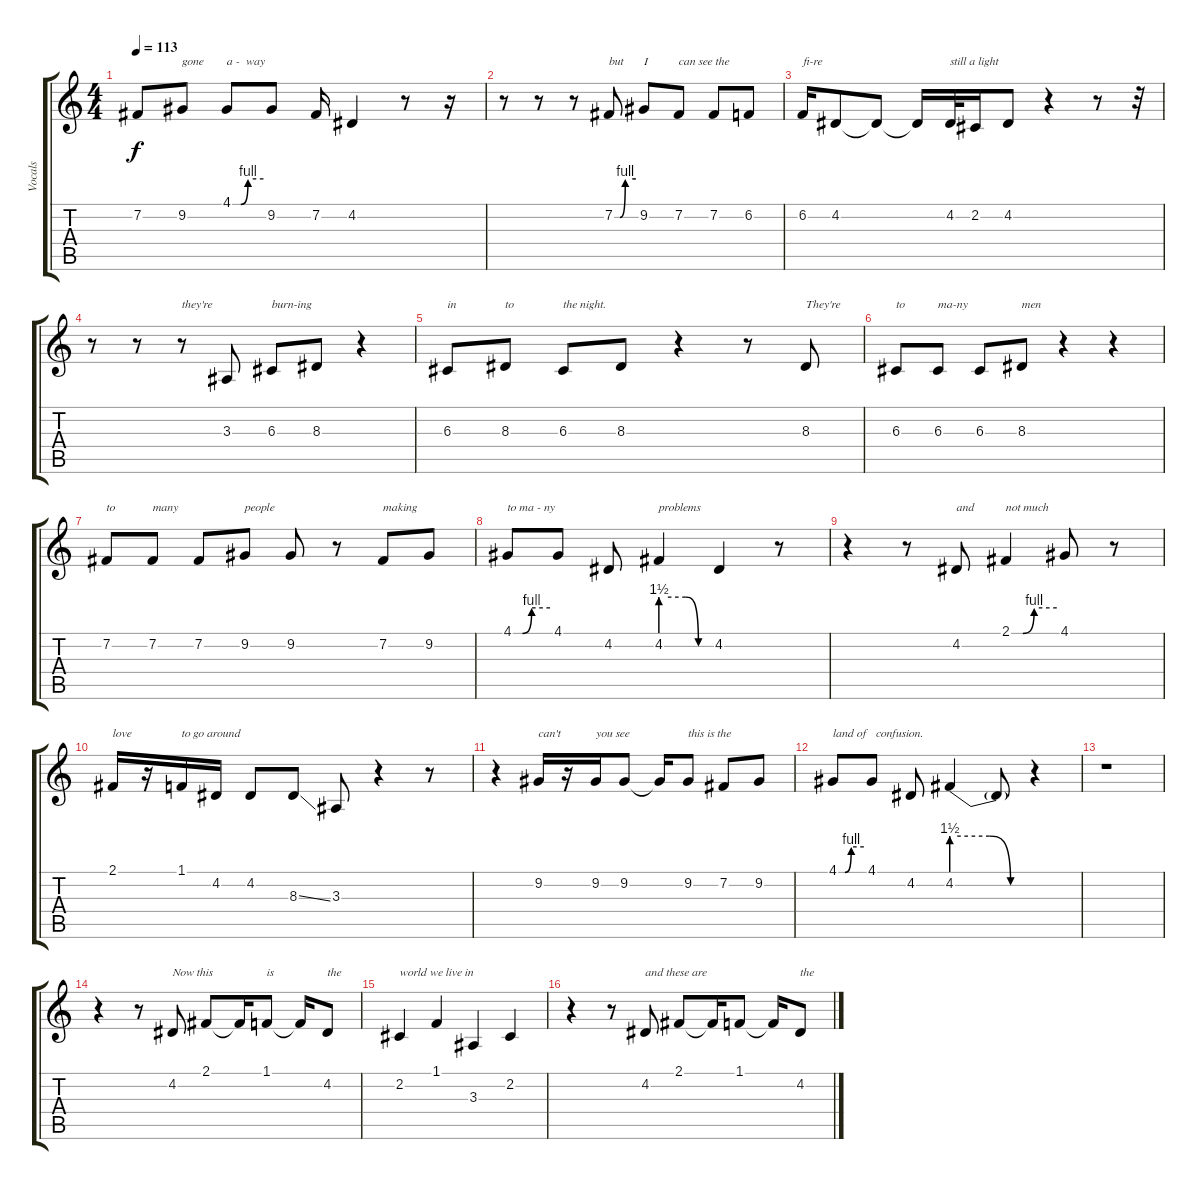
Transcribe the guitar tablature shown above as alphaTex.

\track ("Vocals " "Vocals ") {instrument lead2sawtooth}
\staff {score tabs}
\tuning (E4 B3 G3 D3 A2 E2) {hide}
\ts (4 4)
\tempo 113
\clef g2
\ks c
7.2{t}.8{dy f} 9.2.8{txt "gone"} 4.1{be (custom 0 0 16 0 30 4 60 4)}.8{txt "a -  way"} 9.2.8 7.2.16 4.2.4 r.8 r.16 |
r.8 r.8 r.8 7.2{be (custom 0 0 15 0 30 4 60 4)}.8{txt "but"} 9.2.8{txt "I"} 7.2.8{txt "can see the"} 7.2.8 6.2.8 |
6.2.16{txt "fi-re"} 4.2.8 4.2{t}.8 4.2{t}.16 4.2.32{txt "still a light"} 2.2.16 4.2.8 r.4 r.8 r.32 |
r.8 r.8 r.8{txt "they're"} 3.3.8 6.3.8{txt "burn-ing"} 8.3.8 r.4 |
6.3.8{txt "in"} 8.3.8{txt "to"} 6.3.8{txt "the night."} 8.3.8 r.4 r.8 8.3.8{txt "They're"} |
6.3.8{txt "to"} 6.3.8{txt "ma-ny"} 6.3.8 8.3.8{txt "men"} r.4 r.4 |
7.2.8{txt "to"} 7.2.8{txt "many"} 7.2.8 9.2.8{txt "people"} 9.2.8 r.8 7.2.8{txt "making"} 9.2.8 |
4.1{be (custom 0 0 15 0 30 4 60 4)}.8{txt "to ma - ny"} 4.1.8 4.2.8 4.2{be (custom 0 6 30 6 45 0 60 0)}.4{txt "problems"} 4.2.4 r.8 |
r.4 r.8 4.2.8{txt "and"} 2.1{be (custom 0 0 15 0 30 4 60 4)}.4{txt "not much"} 4.1.8 r.8 |
2.1.16{txt "love"} r.16 1.1.16{txt "to go around"} 4.2.16 4.2.8 8.3{ss}.8 3.3.8 r.4 r.8 |
r.4 9.2.16{txt "can't"} r.16 9.2.16{txt "you see"} 9.2.8 9.2{t}.16 9.2.8{txt "this is the"} 7.2.8 9.2.8 |
4.1{be (custom 0 0 15 0 30 4 60 4)}.8{txt "land of   confusion."} 4.1.8 4.2.8 4.2{be (custom 0 6 29 6 45 0 60 0)}.4 4.2{t}.8 r.4 |
r.1 |
r.4 r.8 4.2.8{txt "Now this"} 2.1.8 2.1{t}.16 1.1.8{txt "is"} 1.1{t}.16 4.2.8{txt "the"} |
2.2.4{txt "world we live in"} 1.1.4 3.3.4 2.2.4 |
r.4 r.8 4.2.8{txt "and these are"} 2.1.8 2.1{t}.16 1.1.8 1.1{t}.16 4.2.8{txt "the"}
